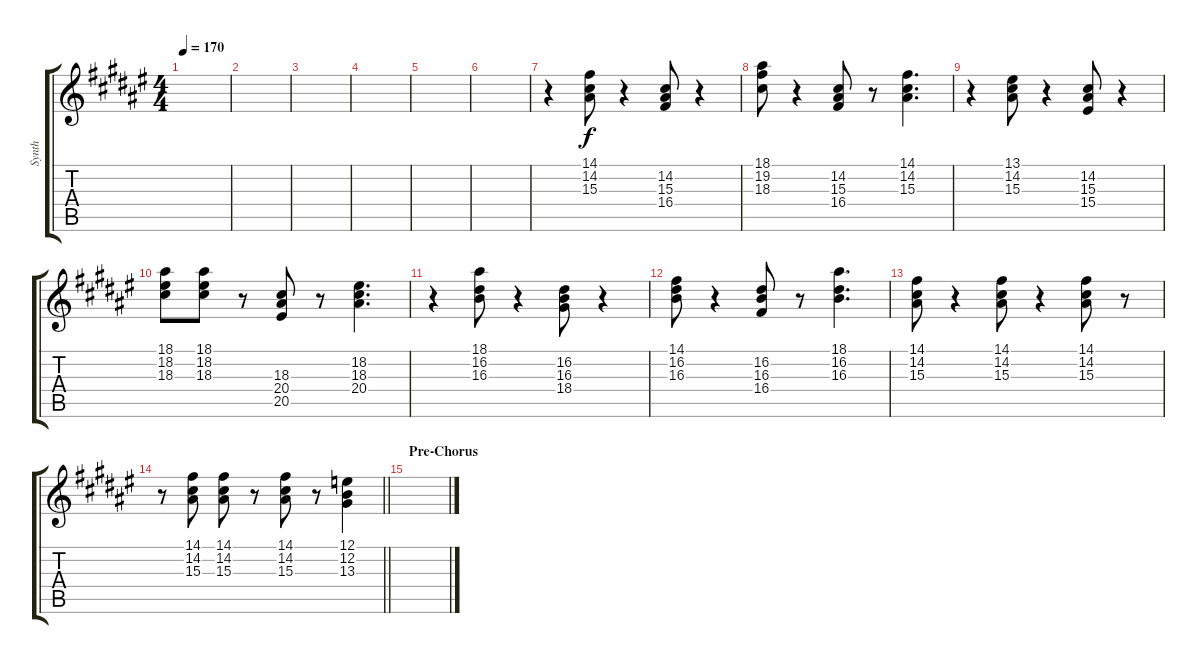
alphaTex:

\track ("Synth" "Synth") {instrument lead2sawtooth}
\staff {score tabs}
\tuning (E4 B3 G3 D3 A2 E2) {hide}
\ts (4 4)
\tempo 170
\clef g2
\ks f#
|
|
|
|
|
|
r.4 (14.1 14.2 15.3).8 r.4 (14.2 15.3 16.4).8 r.4 |
(18.1 19.2 18.3).8 r.4 (14.2 15.3 16.4).8 r.8 (14.1 14.2 15.3).4{d} |
r.4 (13.1 14.2 15.3).8 r.4 (14.2 15.3 15.4).8 r.4 |
(18.1 18.2 18.3).8 (18.1 18.2 18.3).8 r.8 (18.3 20.4 20.5).8 r.8 (18.2 18.3 20.4).4{d} |
r.4 (18.1 16.2 16.3).8 r.4 (16.2 16.3 18.4).8 r.4 |
(14.1 16.2 16.3).8 r.4 (16.2 16.3 16.4).8 r.8 (18.1 16.2 16.3).4{d} |
(14.1 14.2 15.3).8 r.4 (14.1 14.2 15.3).8 r.4 (14.1 14.2 15.3).8 r.8 |
\barLineRight lightlight
r.8 (14.1 14.2 15.3).8 (14.1 14.2 15.3).8 r.8 (14.1 14.2 15.3).8 r.8 (12.1 12.2 13.3).4 |
\section ("" "Pre-Chorus")
